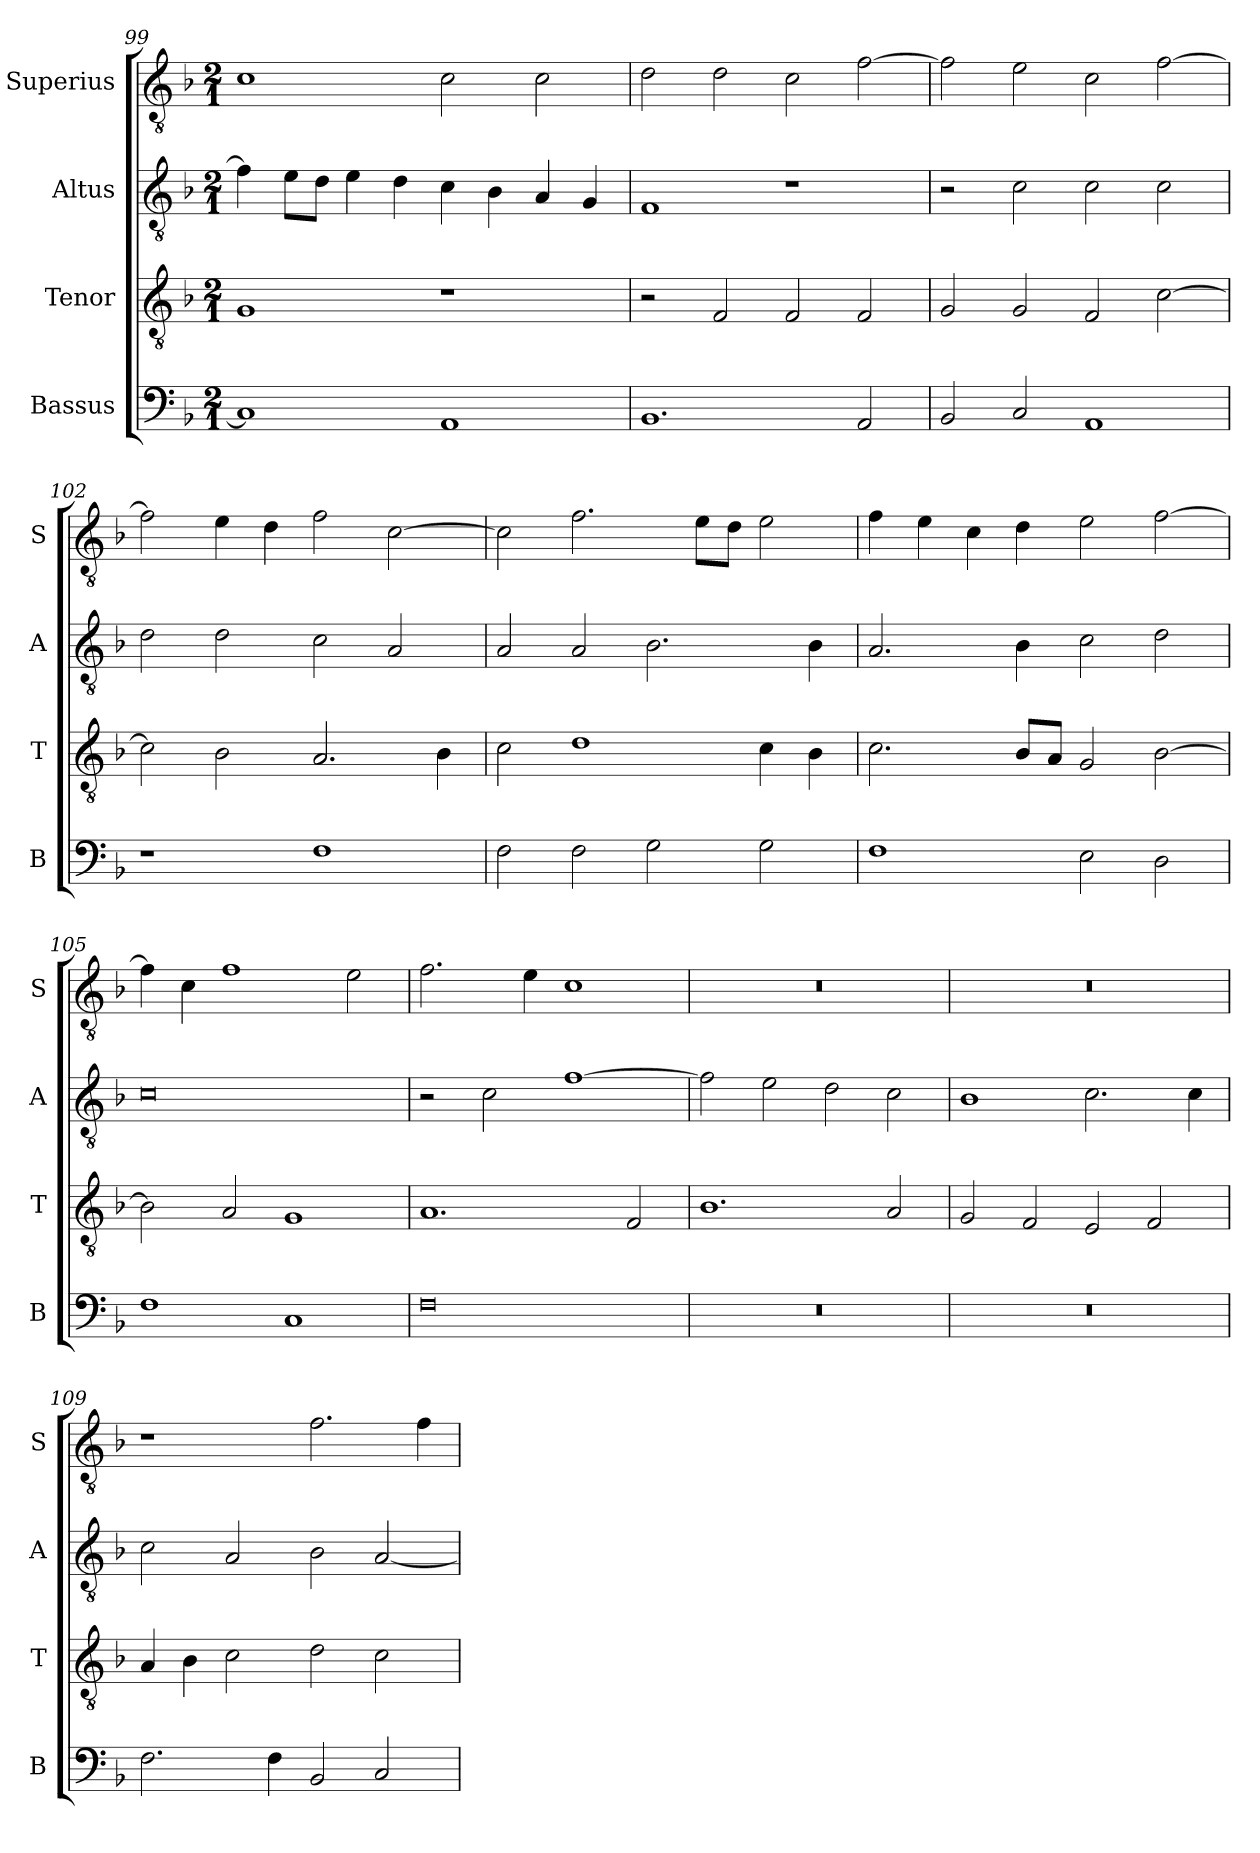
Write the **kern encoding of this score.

**kern	**kern	**kern	**kern
*part4	*part3	*part2	*part1
*staff4	*staff3	*staff2	*staff1
*I"Bassus	*I"Tenor	*I"Altus	*I"Superius
*I'B	*I'T	*I'A	*I'S
*clefF4	*clefGv2	*clefGv2	*clefGv2
*k[b-]	*k[b-]	*k[b-]	*k[b-]
*F:	*F:	*F:	*F:
*M2/1	*M2/1	*M2/1	*M2/1
=99	=99	=99	=99
1C]	1G	4f]	1c
.	.	8eL	.
.	.	8dJ	.
.	.	4e	.
.	.	4d	.
1AA	1r	4c	2c
.	.	4B-	.
.	.	4A	2c
.	.	4G	.
=100	=100	=100	=100
1.BB-	2r	1F	2d
.	2F	.	2d
.	2F	1r	2c
2AA	2F	.	[2f
=101	=101	=101	=101
2BB-	2G	2r	2f]
2C	2G	2c	2e
1AA	2F	2c	2c
.	[2c	2c	[2f
=102	=102	=102	=102
1r	2c]	2d	2f]
.	2B-	2d	4e
.	.	.	4d
1F	2.A	2c	2f
.	.	2A	[2c
.	4B-	.	.
=103	=103	=103	=103
2F	2c	2A	2c]
2F	1d	2A	2.f
2G	.	2.B-	.
.	.	.	8eL
.	.	.	8dJ
2G	4c	.	2e
.	4B-	4B-	.
=104	=104	=104	=104
1F	2.c	2.A	4f
.	.	.	4e
.	.	.	4c
.	8B-L	4B-	4d
.	8AJ	.	.
2E	2G	2c	2e
2D	[2B-	2d	[2f
=105	=105	=105	=105
1F	2B-]	0c	4f]
.	.	.	4c
.	2A	.	1f
1C	1G	.	.
.	.	.	2e
=106	=106	=106	=106
0F	1.A	2r	2.f
.	.	2c	.
.	.	.	4e
.	.	[1f	1c
.	2F	.	.
=107	=107	=107	=107
0r	1.B-	2f]	0r
.	.	2e	.
.	.	2d	.
.	2A	2c	.
=108	=108	=108	=108
0r	2G	1B-	0r
.	2F	.	.
.	2E	2.c	.
.	2F	.	.
.	.	4c	.
=109	=109	=109	=109
2.F	4A	2c	1r
.	4B-	.	.
.	2c	2A	.
4F	.	.	.
2BB-	2d	2B-	2.f
2C	2c	[2A	.
.	.	.	4f
=	=	=	=
*-	*-	*-	*-
